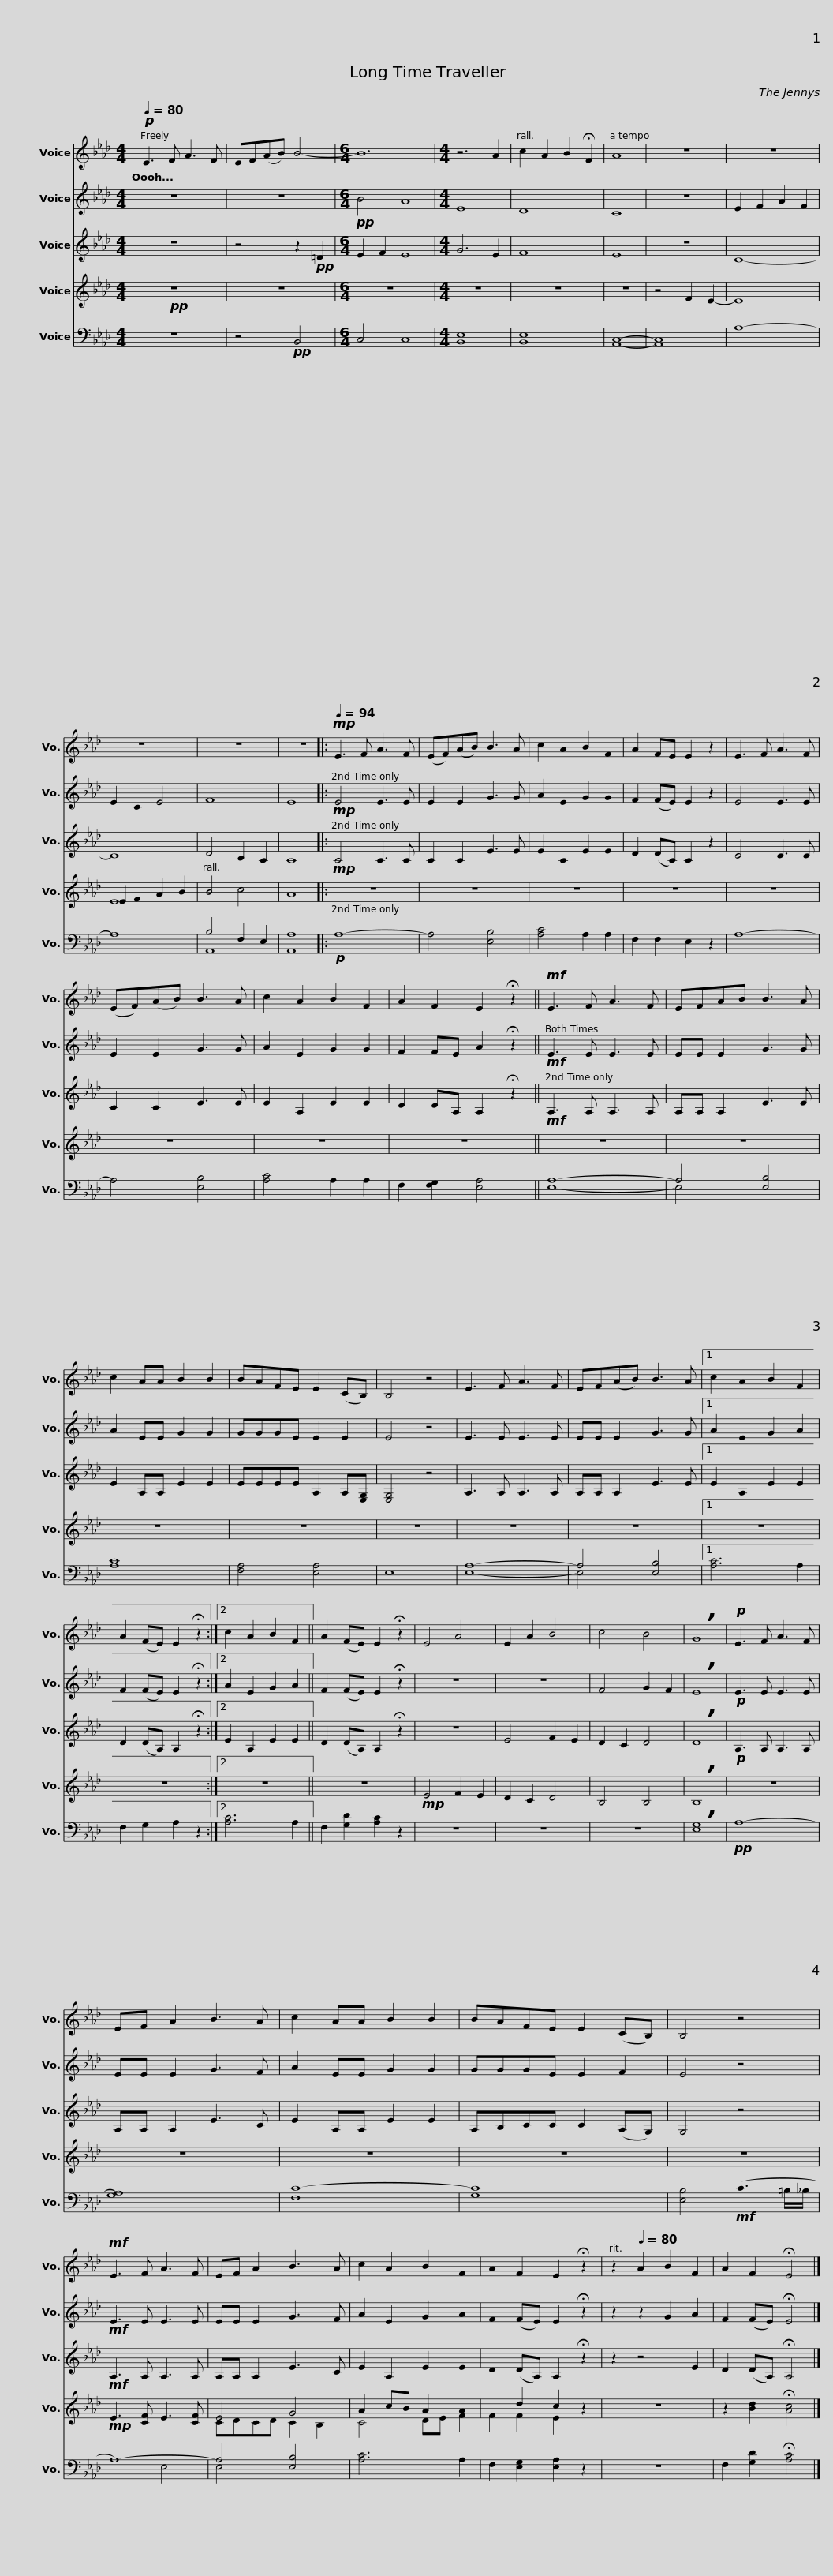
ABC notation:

X:1
%%score 1 2 3 ( 4 5 ) ( 6 7 )
L:1/8
Q:1/4=80
M:4/4
I:linebreak $
K:Ab
V:1 treble
V:2 treble
V:3 treble
V:4 treble
V:5 treble
V:6 bass
V:7 bass
V:1
!p! E3 F A3 F | EF(AB) B4- |[M:6/4] B12 |[M:4/4] z6 A2 | c2 A2 B2 !fermata!F2 | %5
 A8 | z8 | z8 | z8 |$ z8 | %10
 z8 |:[Q:1/4=94]!mp! E3 F A3 F | (EF)(AB) B3 A | c2 A2 B2 F2 | A2 FE E2 z2 | %15
 E3 F A3 F | (EF)(AB) B3 A |$ c2 A2 B2 F2 | A2 F2 E2 !fermata!z2 ||!mf! E3 F A3 F | %20
 EFAB B3 A | c2 AA B2 B2 | BAFE E2 (CB,) | B,4 z4 | E3 F A3 F |$ %25
 EF(AB) B3 A |1 c2 A2 B2 F2 | A2 (FE) E2 !fermata!z2 :|2 c2 A2 B2 F2 || A2 (FE) E2 !fermata!z2 | %30
 E4 A4 | E2 A2 B4 | c4 B4 | !breath!G8 |$!p! E3 F A3 F | %35
 EF A2 B3 A | c2 AA B2 B2 | BAFE E2 (CB,) | B,4 z4 |!mf! E3 F A3 F |$ %40
 EF A2 B3 A | c2 A2 B2 F2 | A2 F2 E2 !fermata!z2 | z2[Q:1/4=80] A2 B2 F2 | A2 F2 !fermata!E4 |] %45
V:2
 z8 | z8 |[M:6/4]!pp! B4 A8 |[M:4/4] E8 | D8 | %5
 C8 | z8 | E2 F2 A2 F2 | E2 C2 E4 |$ F8 | %10
 E8 |:!mp! E4 E3 E | E2 E2 G3 G | A2 E2 G2 G2 | F2 (FE) E2 z2 | %15
 E4 E3 E | E2 E2 G3 G |$ A2 E2 G2 G2 | F2 FE A2 !fermata!z2 ||!mf! E3 E E3 E | %20
 EE E2 G3 G | A2 EE G2 G2 | GGGE E2 E2 | E4 z4 | E3 E E3 E |$ %25
 EE E2 G3 G |1 A2 E2 G2 A2 | F2 (FE) E2 !fermata!z2 :|2 A2 E2 G2 A2 || F2 (FE) E2 !fermata!z2 | %30
 z8 | z8 | F4 G2 F2 | !breath!E8 |$!p! E3 E E3 E | %35
 EE E2 G3 F | A2 EE G2 G2 | GGGE E2 F2 | E4 z4 |!mf! E3 E E3 E |$ %40
 EE E2 G3 F | A2 E2 G2 A2 | F2 (FE) E2 !fermata!z2 | z2 z2 G2 A2 | F2 (FE) !fermata!E4 |] %45
V:3
 z8 | z4 z2!pp! =D2 |[M:6/4] E2 F2 E8 |[M:4/4] G6 E2 | F8 | %5
 E8 | z8 | C8- | C8 |$ D4 B,2 A,2 | %10
 A,8 |:!mp! A,4 A,3 A, | A,2 A,2 E3 E | E2 A,2 E2 E2 | D2 (DA,) A,2 z2 | %15
 C4 C3 C | C2 C2 E3 E |$ E2 A,2 E2 E2 | D2 DA, A,2 !fermata!z2 ||!mf! A,3 A, A,3 A, | %20
 A,A, A,2 E3 E | E2 A,A, E2 E2 | EEEE A,2 A,[E,G,] | [E,G,]4 z4 | A,3 A, A,3 A, |$ %25
 A,A, A,2 E3 E |1 E2 A,2 E2 E2 | D2 (DA,) A,2 !fermata!z2 :|2 E2 A,2 E2 E2 || D2 (DA,) A,2 !fermata!z2 | %30
 z8 | E4 F2 E2 | D2 C2 D4 | !breath!D8 |$!p! A,3 A, A,3 A, | %35
 A,A, A,2 E3 C | E2 A,A, E2 E2 | A,B,CC C2 (A,G,) | G,4 z4 |!mf! A,3 A, A,3 A, |$ %40
 A,A, A,2 E3 C | E2 A,2 E2 E2 | D2 (DA,) A,2 !fermata!z2 | z2 z4 E2 | D2 (DA,) !fermata!A,4 |] %45
V:4
!pp! z8 | z8 |[M:6/4] z12 |[M:4/4] z8 | z8 | %5
 z8 | z4 F2 E2- | E8 | E2 F2 A2 B2 |$ B4 c4 | %10
 A8 |: z8 | z8 | z8 | z8 | %15
 z8 | z8 |$ z8 | z8 || z8 | %20
 z8 | z8 | z8 | z8 | z8 |$ %25
 z8 |1 z8 | z8 :|2 z8 || z8 | %30
!mp! E4 F2 E2 | D2 C2 D4 | B,4 B,4 | !breath!B,8 |$ z8 | %35
 z8 | z8 | z8 | z8 |!mp! E3 [CF] E3 [CF] |$ %40
 E4 G4 | A2 cB A2 A2 | F2 d2 c2 z2 | z8 | z2 [Bd]2 !fermata![Ac]4 |] %45
V:5
 x8 | x8 |[M:6/4] x12 |[M:4/4] x8 | x8 | %5
 x8 | x8 | x8 | E8 |$ x8 | %10
 x8 |: x8 | x8 | x8 | x8 | %15
 x8 | x8 |$ x8 | x8 || x8 | %20
 x8 | x8 | x8 | x8 | x8 |$ %25
 x8 |1 x8 | x8 :|2 x8 || x8 | %30
 x8 | x8 | x8 | x8 |$ x8 | %35
 x8 | x8 | x8 | x8 | x8 |$ %40
 CDCD C2 B,2 | C4 DE F2 | F2 F2 E2 z2 | x8 | x8 |] %45
V:6
 z8 | z4!pp! B,,4 |[M:6/4] C,4 C,8 |[M:4/4] [B,,E,]8 | [B,,E,]8 | %5
 [A,,C,]8- | [A,,C,]8 | A,8- | A,8 |$ B,4 F,2 E,2 | %10
 [A,,A,]8 |:!p! A,8- | A,4 [E,B,]4 | [A,C]4 A,2 A,2 | F,2 F,2 E,2 z2 | %15
 A,8- | A,4 [E,B,]4 |$ [A,C]4 A,2 A,2 | F,2 [F,G,]2 [E,A,]4 || A,8- | %20
 A,4 [E,B,]4 | [A,C]8 | [F,A,]4 [E,A,]4 | E,8 | A,8- |$ %25
 A,4 [E,B,]4 |1 [A,C]6 A,2 | F,2 G,2 A,2 z2 :|2 [A,C]6 A,2 || F,2 [G,D]2 [A,C]2 z2 | %30
 z8 | z8 | z8 | !breath![E,G,]8 |$!pp! A,8- | %35
 [G,A,]8 | [F,C-]8 | [G,C]8 | [E,B,]4!mf! (C3 =B,/_B,/ | A,8-) |$ %40
 A,4 [E,B,]4 | [A,C]6 A,2 | F,2 [E,G,]2 [E,A,]2 z2 | z8 | F,2 [G,D]2 !fermata![A,C]4 |] %45
V:7
 x8 | x8 |[M:6/4] x12 |[M:4/4] x8 | x8 | %5
 x8 | x8 | x8 | x8 |$ A,,8 | %10
 x8 |: x8 | x8 | x8 | x8 | %15
 x8 | x8 |$ x8 | x8 || E,8- | %20
 E,4 x4 | x8 | x8 | x8 | E,8- |$ %25
 E,4 x4 |1 x8 | x8 :|2 x8 || x8 | %30
 x8 | x8 | x8 | x8 |$ x8 | %35
 x8 | x8 | x8 | x8 | x4 E,4 |$ %40
 E,4 x4 | x8 | x8 | x8 | x8 |] %45
